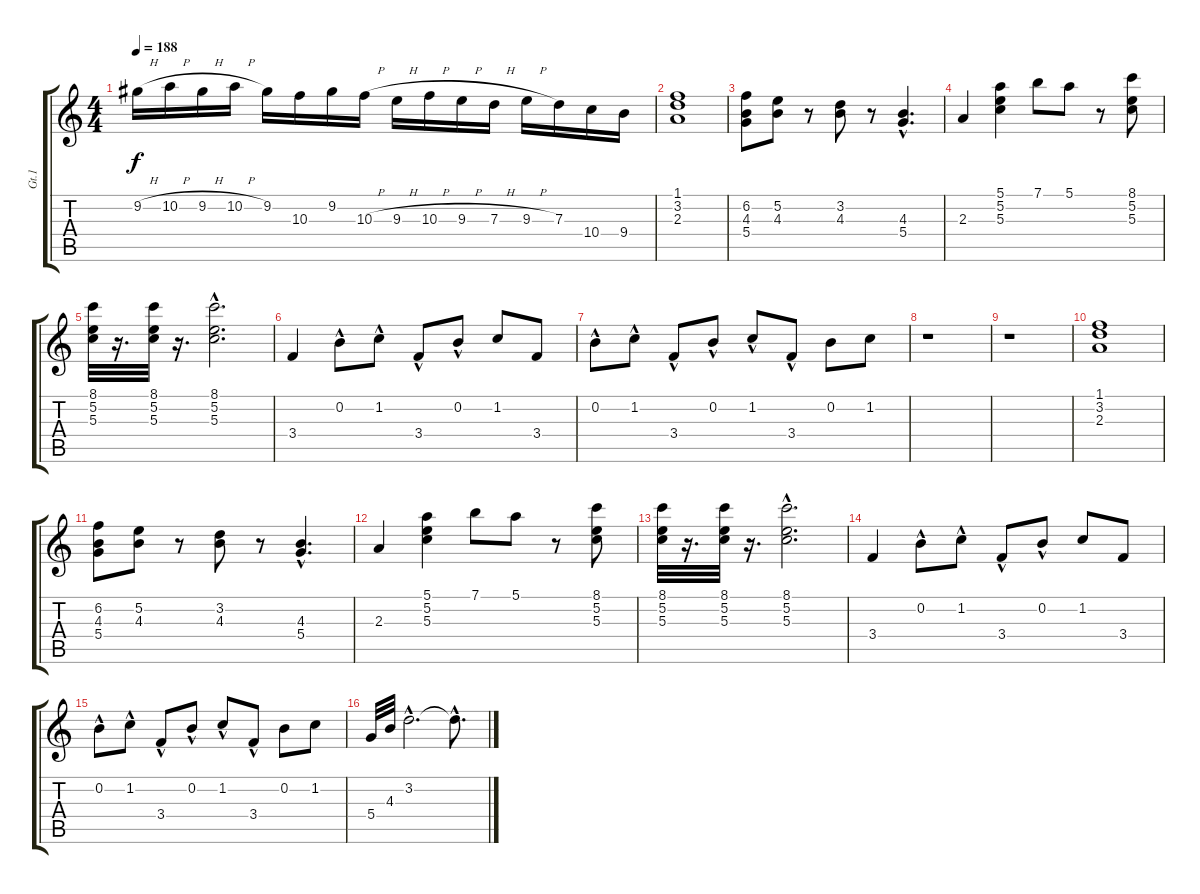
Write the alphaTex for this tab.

\track ("Gt.1" "Gt.1") {instrument acousticguitarsteel}
\staff {score tabs}
\tuning (E4 B3 G3 D3 A2 E2) {hide}
\ts (4 4)
\tempo 188
\clef g2
\ks c
9.2{h}.16{dy f} 10.2{h}.16 9.2{h}.16 10.2{h}.16 9.2.16 10.3.16 9.2.16 10.3{h}.16 9.3{h}.16 10.3{h}.16 9.3{h}.16 7.3{h}.16 9.3{h}.16 7.3.16 10.4.16 9.4.16 |
(1.1 3.2 2.3).1{instrument distortionguitar} |
(6.2 4.3 5.4).8{instrument distortionguitar} (5.2 4.3).8 r.8 (3.2 4.3).8 r.8 (4.3{hac} 5.4{hac}).4{d} |
2.3.4{instrument distortionguitar} (5.1 5.2 5.3).4 7.1.8 5.1.8 r.8 (8.1 5.2 5.3).8 |
(8.1 5.2 5.3).32{instrument distortionguitar} r.16{d} (8.1 5.2 5.3).32 r.16{d} (8.1{hac} 5.2{hac} 5.3{hac}).2{d} |
3.4.4{instrument acousticguitarsteel} 0.2{hac}.8 1.2{hac}.8 3.4{hac}.8 0.2{hac}.8 1.2.8 3.4.8 |
0.2{hac}.8 1.2{hac}.8 3.4{hac}.8 0.2{hac}.8 1.2{hac}.8 3.4{hac}.8 0.2.8 1.2.8 |
r.1 |
r.1 |
(1.1 3.2 2.3).1{instrument distortionguitar} |
(6.2 4.3 5.4).8{instrument distortionguitar} (5.2 4.3).8 r.8 (3.2 4.3).8 r.8 (4.3{hac} 5.4{hac}).4{d} |
2.3.4{instrument distortionguitar} (5.1 5.2 5.3).4 7.1.8 5.1.8 r.8 (8.1 5.2 5.3).8 |
(8.1 5.2 5.3).32{instrument distortionguitar} r.16{d} (8.1 5.2 5.3).32 r.16{d} (8.1{hac} 5.2{hac} 5.3{hac}).2{d} |
3.4.4{instrument acousticguitarsteel} 0.2{hac}.8 1.2{hac}.8 3.4{hac}.8 0.2{hac}.8 1.2.8 3.4.8 |
0.2{hac}.8 1.2{hac}.8 3.4{hac}.8 0.2{hac}.8 1.2{hac}.8 3.4{hac}.8 0.2.8 1.2.8 |
5.4.32 4.3.32 3.2{hac}.2{d} 3.2{hac t}.8{d}
